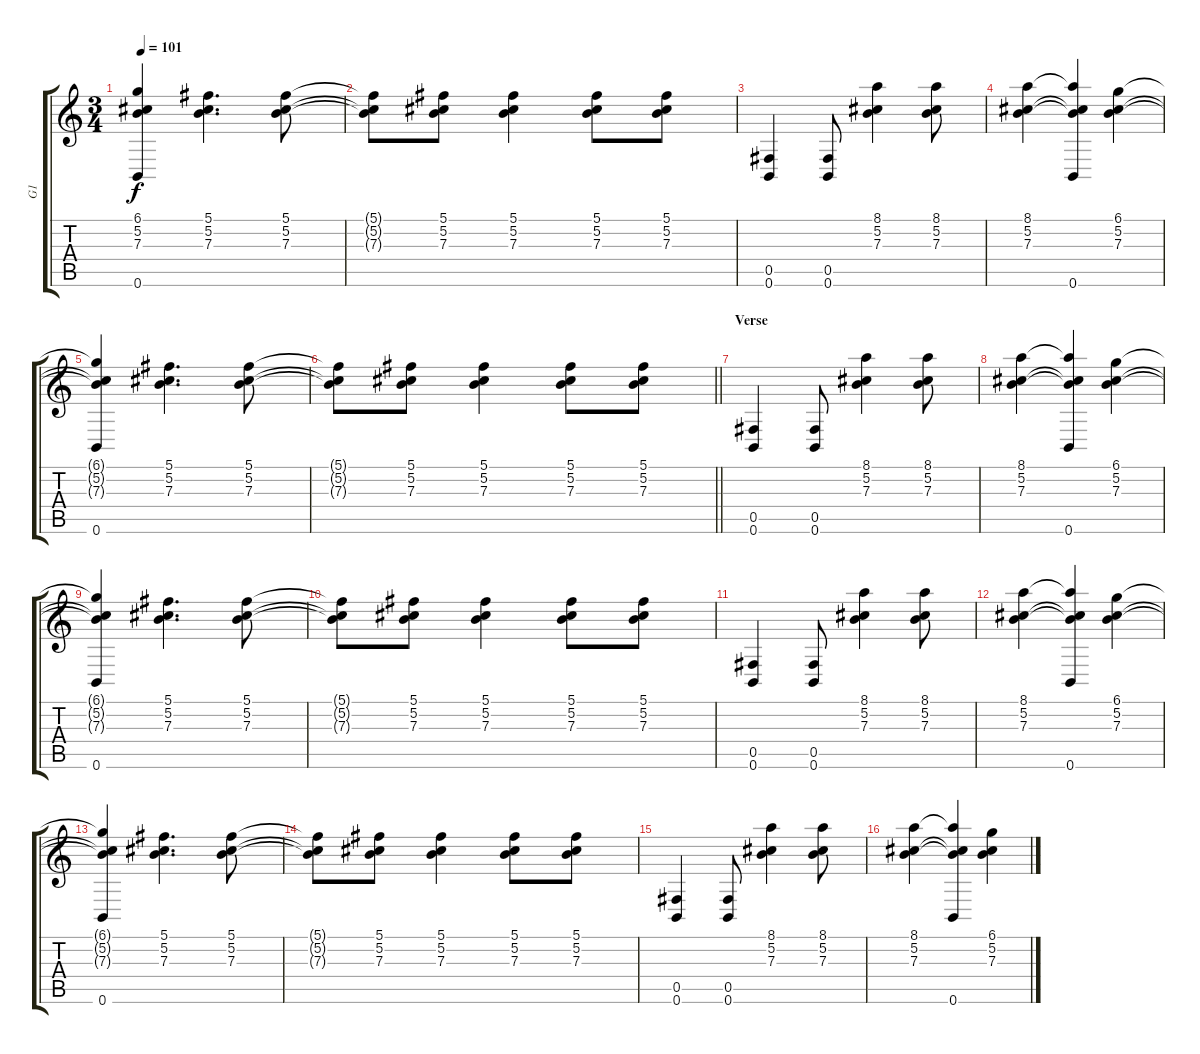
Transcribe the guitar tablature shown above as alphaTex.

\track ("G1" "G1") {instrument distortionguitar}
\staff {score tabs}
\tuning (Db4 Ab3 E3 B2 Gb2 B1) {hide}
\ts (3 4)
\tempo 101
\clef g2
\ks c
(6.1{t} 5.2{t} 7.3{t} 0.6).4{dy f} (5.1 5.2 7.3).4{d} (5.1 5.2 7.3).8 |
(5.1{t} 5.2{t} 7.3{t}).8 (5.1 5.2 7.3).8 (5.1 5.2 7.3).4 (5.1 5.2 7.3).8 (5.1 5.2 7.3).8 |
(0.5 0.6).4 (0.5 0.6).8 (8.1 5.2 7.3).4 (8.1 5.2 7.3).8 |
(8.1 5.2 7.3).4 (8.1{t} 5.2{t} 7.3{t} 0.6).4 (6.1 5.2 7.3).4 |
(6.1{t} 5.2{t} 7.3{t} 0.6).4 (5.1 5.2 7.3).4{d} (5.1 5.2 7.3).8 |
\barLineRight lightlight
(5.1{t} 5.2{t} 7.3{t}).8 (5.1 5.2 7.3).8 (5.1 5.2 7.3).4 (5.1 5.2 7.3).8 (5.1 5.2 7.3).8 |
\section ("" "Verse ")
(0.5 0.6).4 (0.5 0.6).8 (8.1 5.2 7.3).4 (8.1 5.2 7.3).8 |
(8.1 5.2 7.3).4 (8.1{t} 5.2{t} 7.3{t} 0.6).4 (6.1 5.2 7.3).4 |
(6.1{t} 5.2{t} 7.3{t} 0.6).4 (5.1 5.2 7.3).4{d} (5.1 5.2 7.3).8 |
(5.1{t} 5.2{t} 7.3{t}).8 (5.1 5.2 7.3).8 (5.1 5.2 7.3).4 (5.1 5.2 7.3).8 (5.1 5.2 7.3).8 |
(0.5 0.6).4 (0.5 0.6).8 (8.1 5.2 7.3).4 (8.1 5.2 7.3).8 |
(8.1 5.2 7.3).4 (8.1{t} 5.2{t} 7.3{t} 0.6).4 (6.1 5.2 7.3).4 |
(6.1{t} 5.2{t} 7.3{t} 0.6).4 (5.1 5.2 7.3).4{d} (5.1 5.2 7.3).8 |
(5.1{t} 5.2{t} 7.3{t}).8 (5.1 5.2 7.3).8 (5.1 5.2 7.3).4 (5.1 5.2 7.3).8 (5.1 5.2 7.3).8 |
(0.5 0.6).4 (0.5 0.6).8 (8.1 5.2 7.3).4 (8.1 5.2 7.3).8 |
(8.1 5.2 7.3).4 (8.1{t} 5.2{t} 7.3{t} 0.6).4 (6.1 5.2 7.3).4
